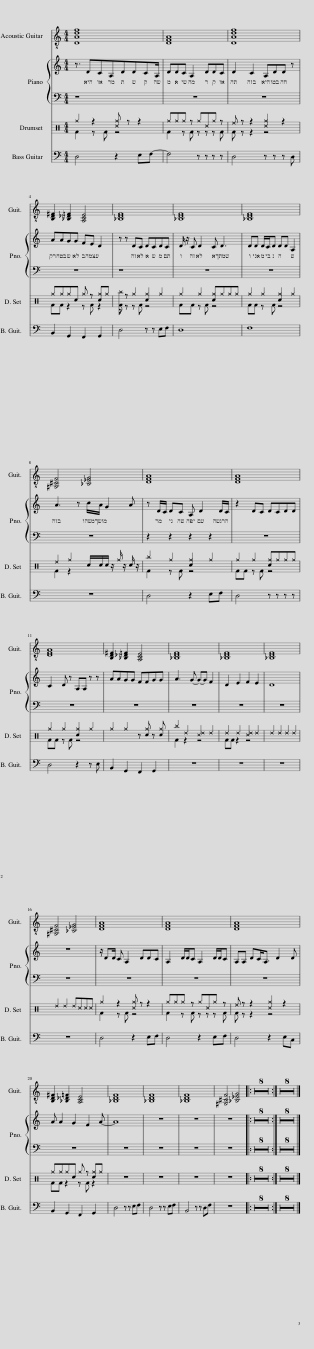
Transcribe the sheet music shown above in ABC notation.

X:1
%%score 1 2 ( 3 4 ) 5
L:1/8
M:4/4
I:linebreak $
K:C
V:1 treble-8
V:2 treble
V:3 perc
K:none
V:4 perc
K:none
V:5 bass transpose=-12
V:1
 [DAdf]8 | [DFA]8 | [DAdf]8 |$ [B,D^F]2 [_B,_D=F]2 [A,CE]4 | [_B,DF]8 | %5
 [_B,DF]8 | [_B,DF]8 |$ [^G,^CF]4 [_B,_EG]4 | [DFA]8 | [DFA]8 |$ %10
 [DFA]8 | [B,D^F]2 [_B,_D=F]2 [A,CE]4 | [_B,DF]8 | [_B,DF]8 | [_B,DF]8 |$ %15
 [^G,^CF]4 [_B,_EG]4 | [DFA]8 | [DFA]8 | [DFA]8 |$ [B,D^F]2 [_B,_D=F]2 [A,CE]4 | %20
 [_B,DF]8 | [_B,DF]8 | [_B,DF]8 | [^G,^CF]4 [_B,_EG]4 |: z8 | %25
 z8 | z8 | z8 | z8 | z8 | %30
 z8 | z8 :| z8 | z8 | z8 | %35
 z8 | z8 | z8 | z8 | z8 |] %40
V:2
 z3/2 DCA,DDCA,/ | DDC A,2 DDC | D2 C2 A,DD z |$ AAGG FE D2 | z z DC DCDC | %5
 D/ z/ C D2 C D3 | DD D/C/D DD A,2 |$ A3 z c/A/ G2 A | z D/C/ DC A, D2 D/C/ | z2 DC DCDD |$ %10
 C2 D z A,A, z z | AAGG FFGG | A3 G- G-G F2 | D2 E2 F2 E2 | D8 |$ %15
 z8 | z/ DD/ C A,2 DDC | A,2 D/D/C A,2 D/D/C | A,A, DC<A, D2 D |$ A A2 G2 F2 A- | %20
 A8 | z8 | z8 | z8 |: z8 | %25
 z8 | z8 | z8 | z8 | z8 | %30
 z8 | z8 :| z8 | z8 | z8 | %35
 z8 | z8 | z8 | z8 | z8 |] %40
V:3
 ^g2 z2 [^c^g] z z2 | ^g^g^g z ^g^c^g z | ^e z z2 [^c^g]2 z2 |$ ^g^g^gc ^g z [c^g]^g | [F^b] z ^g2 [c^g]2 ^g2 | %5
 ^g2 ^g2 [c^g]^g^g^g | ^g2 ^g2 [c^g]2 ^g2 |$ ^e2 ^g2 c/c/c/ z/ ^g/ z/ c/ z/ | ^b2 ^g2 [c^g]2 ^g2 | ^g2 ^g2 [c^g]^g^g^g |$ %10
 ^g2 ^g2 [c^g]2 ^g2 | ^g2 ^g2 z [c^g] z [c^g] | ^b2 ^d2 [^c^d]2 ^d2 | ^d2 ^d2 [^c^d]2 ^d2 | ^d2 ^d2 ^d2 ^d2 |$ %15
 ^d2 ^d2 ^d^c^c^c | ^g2 z2 [^c^g] z z2 | ^g^g^g z ^g^c^g z | ^e z z2 [^c^g]2 z2 |$ ^g^g^gc ^g z [c^g]^g | %20
 z8 | z8 | z8 | z8 |: z8 | %25
 z8 | z8 | z8 | z8 | z8 | %30
 z8 | z8 :| z8 | z8 | z8 | %35
 z8 | z8 | z8 | z8 | z8 |] %40
V:4
 F2 z F z4 | F2 z F z z z F | F z z2 z4 |$ FF z2 z F z2 | z z z F z4 | %5
 FF z F z4 | FF z F z4 |$ F2 z2 x4 | F2 z F z4 | FF z F z4 |$ %10
 FF z F z4 | x8 | F2 z2 z4 | FF z2 z4 | x8 |$ %15
 x8 | F2 z F z4 | F2 z F z z z F | F z z2 z4 |$ FF z2 z F z2 | %20
 x8 | x8 | x8 | x8 |: x8 | %25
 x8 | x8 | x8 | x8 | x8 | %30
 x8 | x8 :| x8 | x8 | x8 | %35
 x8 | x8 | x8 | x8 | x8 |] %40
V:5
 D,4 z2 E,F,- | F,4 z z z z | D,4 z z z D, |$ B,,2 G,,2 F,,2 G,,2 | D,4 z z E,F, | %5
 D,8 | F,8 |$ z8 | D,4 z2 E,F, | D,4 z z z z |$ %10
 D,4 z2 z E, | B,,2 G,,2 F,,2 G,,2 | z8 | z8 | z8 |$ %15
 z8 | D,4 z2 E,F, | D,4 z2 E,F, | D,4 z2 E,C, |$ B,,2 G,,2 F,,2 G,,2 | %20
 D,4 z z E,F, | D,4 z z E,F, | B,,4 z z D,F, | z8 |: z8 | %25
 z8 | z8 | z8 | z8 | z8 | %30
 z8 | z8 :| z8 | z8 | z8 | %35
 z8 | z8 | z8 | z8 | z8 |] %40
